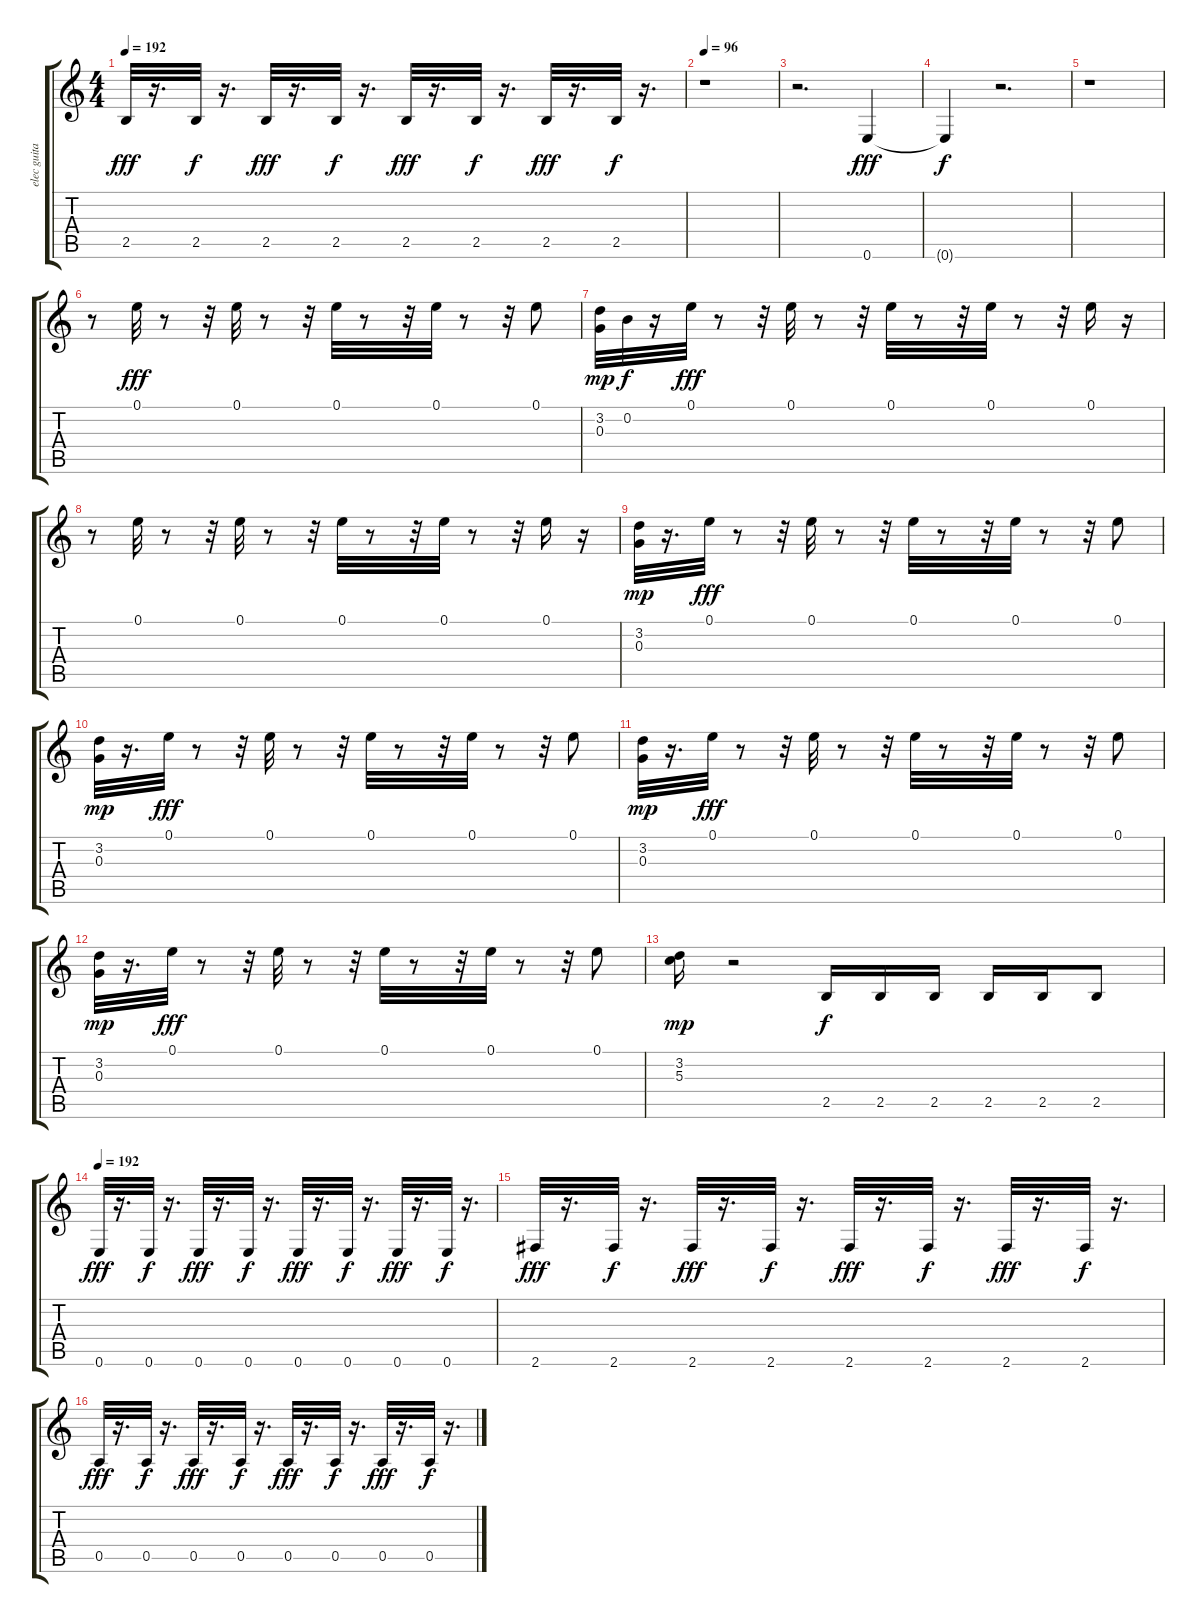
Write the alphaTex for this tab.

\track ("elec guitar" "elec guita") {instrument overdrivenguitar}
\staff {score tabs}
\tuning (E4 B3 G3 D3 A2 E2) {hide}
\ts (4 4)
\tempo 192
\clef g2
\ks c
2.5.32{dy fff} r.16{d} 2.5.32{dy f} r.16{d} 2.5.32{dy fff} r.16{d} 2.5.32{dy f} r.16{d} 2.5.32{dy fff} r.16{d} 2.5.32{dy f} r.16{d} 2.5.32{dy fff} r.16{d} 2.5.32{dy f} r.16{d} |
\tempo 96
r.1 |
r.2{d} 0.6.4{dy fff} |
0.6{t}.4{dy f} r.2{d} |
r.1 |
r.8 0.1.32{dy fff volume 9} r.8 r.32 0.1.32 r.8 r.32 0.1.32 r.8 r.32 0.1.32 r.8 r.32 0.1.8 |
(3.2 0.3).32{dy mp} 0.2.32{dy f} r.16 0.1.32{dy fff} r.8 r.32 0.1.32 r.8 r.32 0.1.32 r.8 r.32 0.1.32 r.8 r.32 0.1.16 r.16 |
r.8 0.1.32 r.8 r.32 0.1.32 r.8 r.32 0.1.32 r.8 r.32 0.1.32 r.8 r.32 0.1.16 r.16 |
(3.2 0.3).32{dy mp} r.16{d} 0.1.32{dy fff} r.8 r.32 0.1.32 r.8 r.32 0.1.32 r.8 r.32 0.1.32 r.8 r.32 0.1.8 |
(3.2 0.3).32{dy mp} r.16{d} 0.1.32{dy fff} r.8 r.32 0.1.32 r.8 r.32 0.1.32 r.8 r.32 0.1.32 r.8 r.32 0.1.8 |
(3.2 0.3).32{dy mp} r.16{d} 0.1.32{dy fff} r.8 r.32 0.1.32 r.8 r.32 0.1.32 r.8 r.32 0.1.32 r.8 r.32 0.1.8 |
(3.2 0.3).32{dy mp} r.16{d} 0.1.32{dy fff} r.8 r.32 0.1.32 r.8 r.32 0.1.32 r.8 r.32 0.1.32 r.8 r.32 0.1.8 |
(3.2 5.3).16{dy mp} r.2 2.5.16{dy f} 2.5.16 2.5.16 2.5.16 2.5.16 2.5.8 |
\tempo 192
0.6.32{dy fff volume 13 instrument distortionguitar} r.16{d} 0.6.32{dy f} r.16{d} 0.6.32{dy fff} r.16{d} 0.6.32{dy f} r.16{d} 0.6.32{dy fff} r.16{d} 0.6.32{dy f} r.16{d} 0.6.32{dy fff} r.16{d} 0.6.32{dy f} r.16{d} |
2.6.32{dy fff} r.16{d} 2.6.32{dy f} r.16{d} 2.6.32{dy fff} r.16{d} 2.6.32{dy f} r.16{d} 2.6.32{dy fff} r.16{d} 2.6.32{dy f} r.16{d} 2.6.32{dy fff} r.16{d} 2.6.32{dy f} r.16{d} |
0.5.32{dy fff} r.16{d} 0.5.32{dy f} r.16{d} 0.5.32{dy fff} r.16{d} 0.5.32{dy f} r.16{d} 0.5.32{dy fff} r.16{d} 0.5.32{dy f} r.16{d} 0.5.32{dy fff} r.16{d} 0.5.32{dy f} r.16{d}
